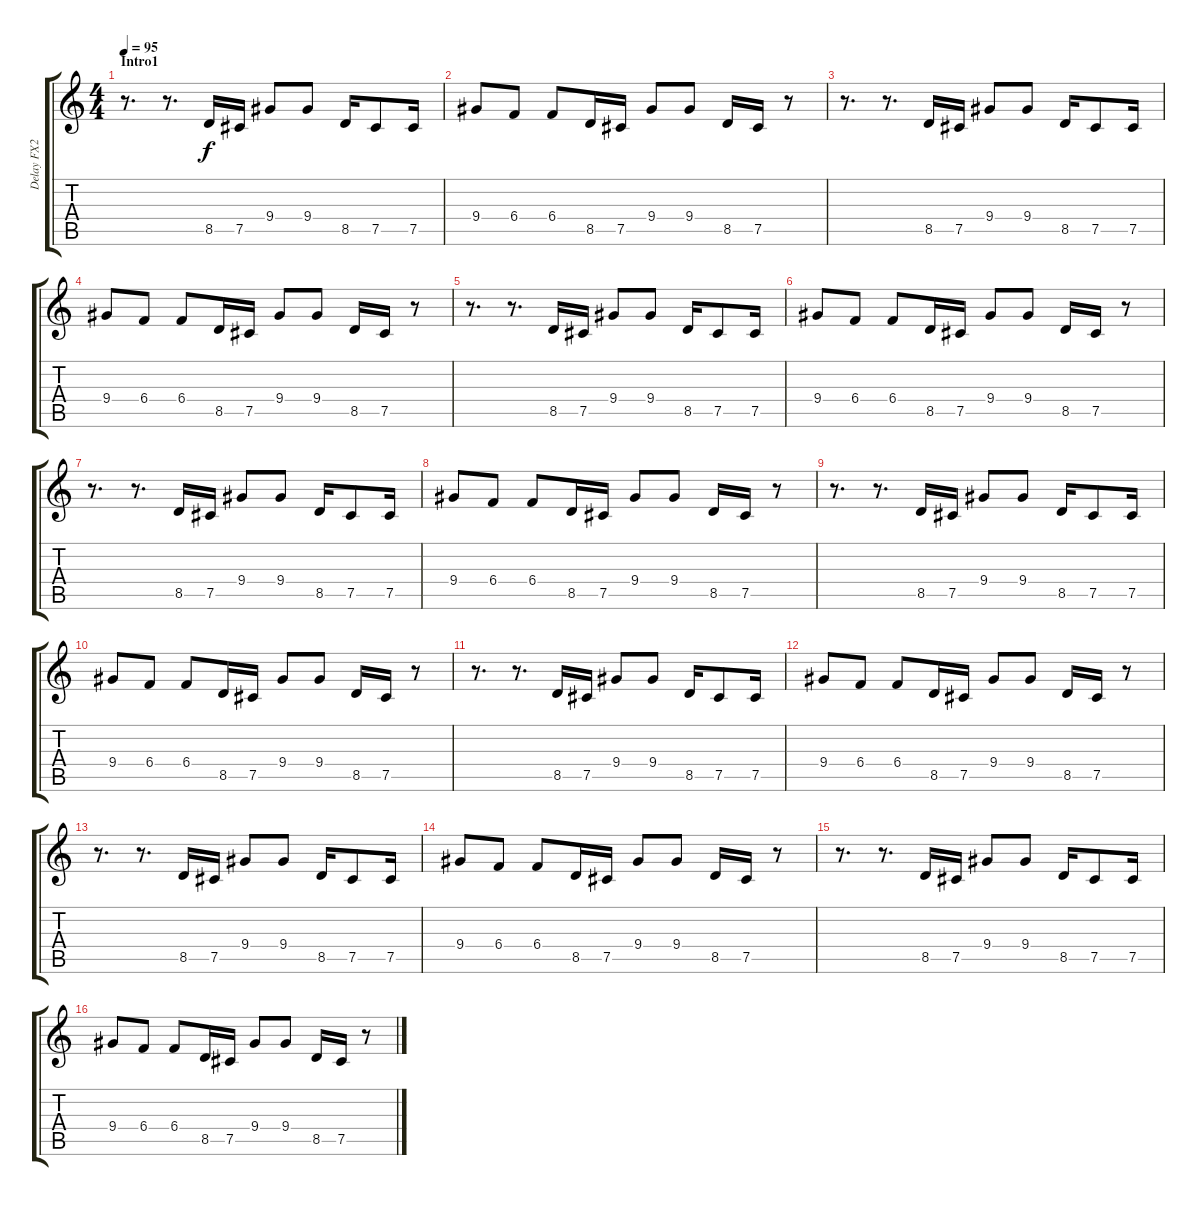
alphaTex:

\track ("Delay FX2" "Delay FX2") {instrument electricguitarmuted}
\staff {score tabs}
\tuning (Db4 Ab3 E3 B2 Gb2 Db2) {hide}
\ts (4 4)
\section ("" "Intro1")
\tempo 95
\clef g2
\ks c
r.8{d dy f instrument electricguitarmuted} r.8{d} 8.5.16 7.5.16 9.4.8 9.4.8 8.5.16 7.5.8 7.5.16 |
9.4.8 6.4.8 6.4.8 8.5.16 7.5.16 9.4.8 9.4.8 8.5.16 7.5.16 r.8 |
r.8{d} r.8{d} 8.5.16 7.5.16 9.4.8 9.4.8 8.5.16 7.5.8 7.5.16 |
9.4.8 6.4.8 6.4.8 8.5.16 7.5.16 9.4.8 9.4.8 8.5.16 7.5.16 r.8 |
r.8{d} r.8{d} 8.5.16 7.5.16 9.4.8 9.4.8 8.5.16 7.5.8 7.5.16 |
9.4.8 6.4.8 6.4.8 8.5.16 7.5.16 9.4.8 9.4.8 8.5.16 7.5.16 r.8 |
r.8{d} r.8{d} 8.5.16 7.5.16 9.4.8 9.4.8 8.5.16 7.5.8 7.5.16 |
9.4.8 6.4.8 6.4.8 8.5.16 7.5.16 9.4.8 9.4.8 8.5.16 7.5.16 r.8 |
r.8{d} r.8{d} 8.5.16 7.5.16 9.4.8 9.4.8 8.5.16 7.5.8 7.5.16 |
9.4.8 6.4.8 6.4.8 8.5.16 7.5.16 9.4.8 9.4.8 8.5.16 7.5.16 r.8 |
r.8{d} r.8{d} 8.5.16 7.5.16 9.4.8 9.4.8 8.5.16 7.5.8 7.5.16 |
9.4.8 6.4.8 6.4.8 8.5.16 7.5.16 9.4.8 9.4.8 8.5.16 7.5.16 r.8 |
r.8{d} r.8{d} 8.5.16 7.5.16 9.4.8 9.4.8 8.5.16 7.5.8 7.5.16 |
9.4.8 6.4.8 6.4.8 8.5.16 7.5.16 9.4.8 9.4.8 8.5.16 7.5.16 r.8 |
r.8{d} r.8{d} 8.5.16 7.5.16 9.4.8 9.4.8 8.5.16 7.5.8 7.5.16 |
9.4.8 6.4.8 6.4.8 8.5.16 7.5.16 9.4.8 9.4.8 8.5.16 7.5.16 r.8
